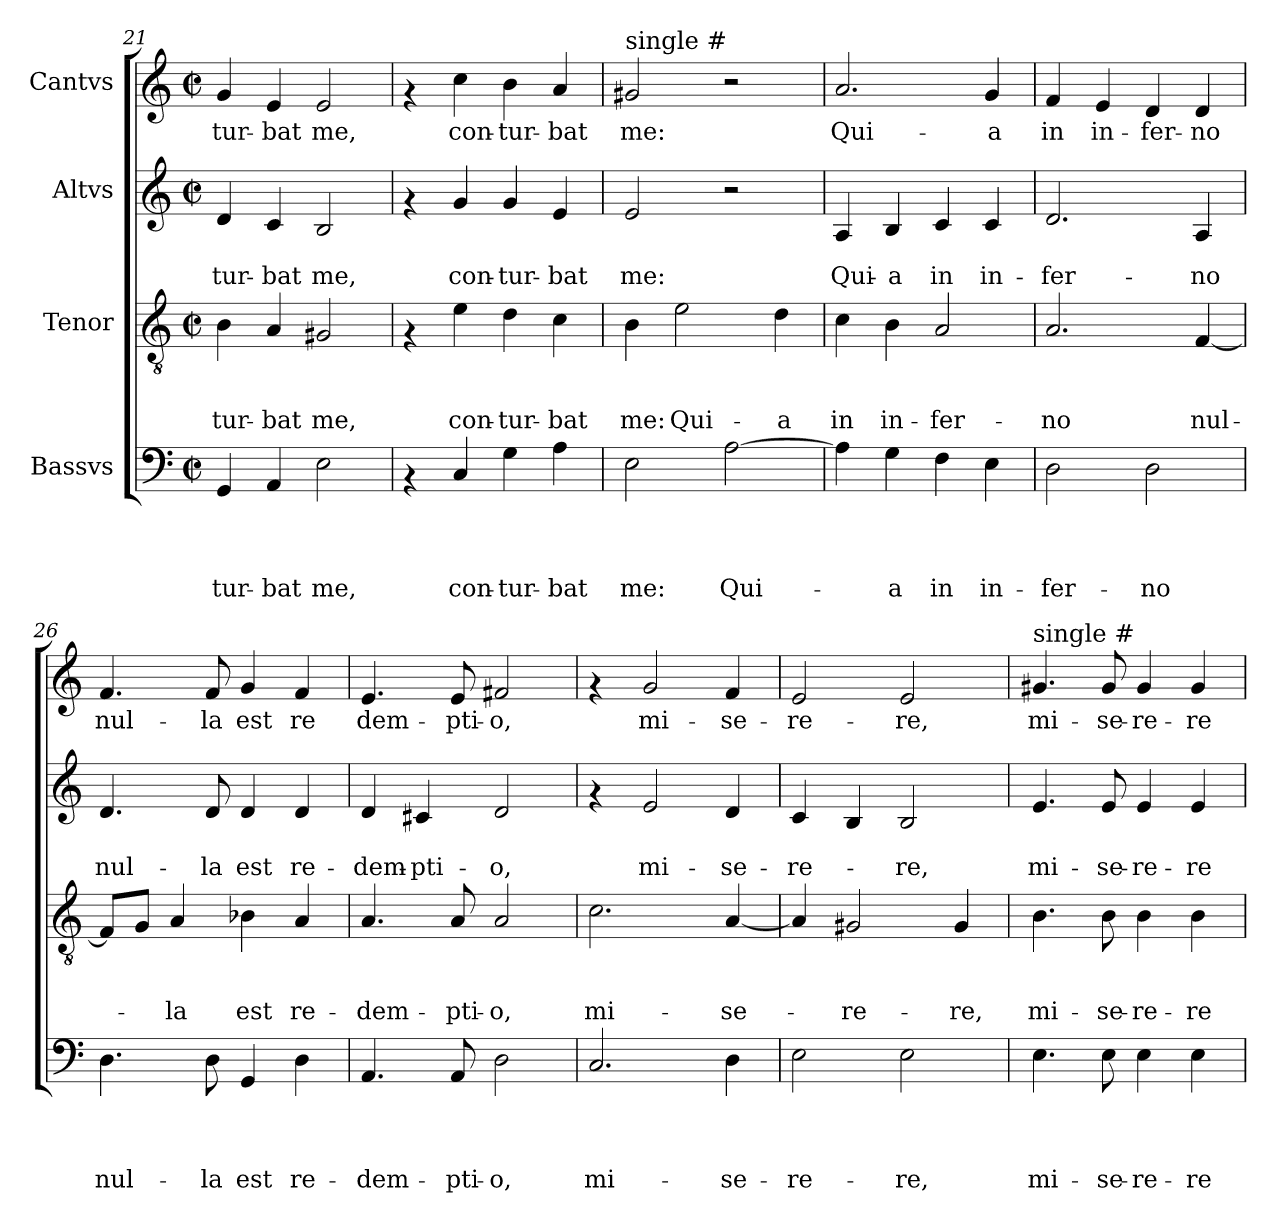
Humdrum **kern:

**kern	**text	**text	**text	**text	**kern	**text	**text	**text	**kern	**text	**text	**kern	**text
*part4	*part4	*part4	*part4	*part4	*part3	*part3	*part3	*part3	*part2	*part2	*part2	*part1	*part1
*staff4	*staff4	*staff4	*staff4	*staff4	*staff3	*staff3	*staff3	*staff3	*staff2	*staff2	*staff2	*staff1	*staff1
*I"Bassvs	*	*	*	*	*I"Tenor	*	*	*	*I"Altvs	*	*	*I"Cantvs	*
*clefF4	*	*	*	*	*clefGv2	*	*	*	*clefG2	*	*	*clefG2	*
*k[]	*	*	*	*	*k[]	*	*	*	*k[]	*	*	*k[]	*
*C:	*	*	*	*	*C:	*	*	*	*C:	*	*	*C:	*
*M2/2	*	*	*	*	*M2/2	*	*	*	*M2/2	*	*	*M2/2	*
*met(c|)	*	*	*	*	*met(c|)	*	*	*	*met(c|)	*	*	*met(c|)	*
=21	=21	=21	=21	=21	=21	=21	=21	=21	=21	=21	=21	=21	=21
!	!	!	!	!LO:LY:b	!	!	!	!LO:LY:b	!	!	!LO:LY:b	!	!LO:LY:b
4GG/	.	.	.	-tur-	4B\	.	.	-tur-	4d/	.	-tur-	4g/	-tur-
!	!	!	!	!LO:LY:b	!	!	!	!LO:LY:b	!	!	!LO:LY:b	!	!LO:LY:b
4AA/	.	.	.	-bat	4A/	.	.	-bat	4c/	.	-bat	4e/	-bat
!	!	!	!	!LO:LY:b	!	!	!	!LO:LY:b	!	!	!LO:LY:b	!	!LO:LY:b
2E\	.	.	.	me,	2G#X/	.	.	me,	2B/	.	me,	2e/	me,
=22	=22	=22	=22	=22	=22	=22	=22	=22	=22	=22	=22	=22	=22
4rAA	.	.	.	.	4rF	.	.	.	4rf	.	.	4rf	.
!	!	!	!	!LO:LY:b	!	!	!	!LO:LY:b	!	!	!LO:LY:b	!	!LO:LY:b
4C/	.	.	.	con-	4e\	.	.	con-	4g/	.	con-	4cc\	con-
!	!	!	!	!LO:LY:b	!	!	!	!LO:LY:b	!	!	!LO:LY:b	!	!LO:LY:b
4G\	.	.	.	-tur-	4d\	.	.	-tur-	4g/	.	-tur-	4b\	-tur-
!	!	!	!	!LO:LY:b	!	!	!	!LO:LY:b	!	!	!LO:LY:b	!	!LO:LY:b
4A\	.	.	.	-bat	4c\	.	.	-bat	4e/	.	-bat	4a/	-bat
=23	=23	=23	=23	=23	=23	=23	=23	=23	=23	=23	=23	=23	=23
!	!	!	!	!	!	!	!	!	!	!	!	!LO:TX:a:t=single #	!
!	!	!	!	!LO:LY:b	!	!	!	!LO:LY:b	!	!	!LO:LY:b	!	!LO:LY:b
2E\	.	.	.	me:	4B\	.	.	me:	2e/	.	me:	2g#/	me:
!	!	!	!	!	!	!	!	!LO:LY:b	!	!	!	!	!
.	.	.	.	.	2e\	.	.	Qui-	.	.	.	.	.
!	!	!	!	!LO:LY:b	!	!	!	!	!	!	!	!	!
[<2A\	.	.	.	Qui-	.	.	.	.	2r	.	.	2r	.
!	!	!	!	!	!	!	!	!LO:LY:b	!	!	!	!	!
.	.	.	.	.	4d\	.	.	-a	.	.	.	.	.
!!LO:LB:g=z
=24	=24	=24	=24	=24	=24	=24	=24	=24	=24	=24	=24	=24	=24
!	!	!	!	!	!	!	!	!LO:LY:b	!	!	!LO:LY:b	!	!LO:LY:b
4A\]	.	.	.	.	4c\	.	.	in	4A/	.	Qui-	2.a/	Qui-
!	!	!	!	!LO:LY:b	!	!	!	!LO:LY:b	!	!	!LO:LY:b	!	!
4G\	.	.	.	-a	4B\	.	.	in-	4B/	.	-a	.	.
!	!	!	!	!LO:LY:b	!	!	!	!LO:LY:b	!	!	!LO:LY:b	!	!
4F\	.	.	.	in	2A/	.	.	-fer-	4c/	.	in	.	.
!	!	!	!	!LO:LY:b	!	!	!	!	!	!	!LO:LY:b	!	!LO:LY:b
4E\	.	.	.	in-	.	.	.	.	4c/	.	in-	4g/	-a
=25	=25	=25	=25	=25	=25	=25	=25	=25	=25	=25	=25	=25	=25
!	!	!	!	!LO:LY:b	!	!	!	!LO:LY:b	!	!	!LO:LY:b	!	!LO:LY:b
2D\	.	.	.	-fer-	2.A/	.	.	-no	2.d/	.	-fer-	4f/	in
!	!	!	!	!	!	!	!	!	!	!	!	!	!LO:LY:b
.	.	.	.	.	.	.	.	.	.	.	.	4e/	in-
!	!	!	!	!LO:LY:b	!	!	!	!	!	!	!	!	!LO:LY:b
2D\	.	.	.	-no	.	.	.	.	.	.	.	4d/	-fer-
!	!	!	!	!	!	!	!	!LO:LY:b	!	!	!LO:LY:b	!	!LO:LY:b
.	.	.	.	.	[<4F/	.	.	nul-	4A/	.	-no	4d/	-no
=26	=26	=26	=26	=26	=26	=26	=26	=26	=26	=26	=26	=26	=26
!	!	!	!	!LO:LY:b	!	!	!	!	!	!	!LO:LY:b	!	!LO:LY:b
4.D\	.	.	.	nul-	8F/L]	.	.	.	4.d/	.	nul-	4.f/	nul-
.	.	.	.	.	8G/J	.	.	.	.	.	.	.	.
!	!	!	!	!	!	!	!	!LO:LY:b	!	!	!	!	!
.	.	.	.	.	4A/	.	.	-la	.	.	.	.	.
!	!	!	!	!LO:LY:b	!	!	!	!	!	!	!LO:LY:b	!	!LO:LY:b
8D\	.	.	.	-la	.	.	.	.	8d/	.	-la	8f/	-la
!	!	!	!	!LO:LY:b	!	!	!	!LO:LY:b	!	!	!LO:LY:b	!	!LO:LY:b
4GG/	.	.	.	est	4B-X\	.	.	est	4d/	.	est	4g/	est
!	!	!	!	!LO:LY:b	!	!	!	!LO:LY:b	!	!	!LO:LY:b	!	!LO:LY:b
4D\	.	.	.	re-	4A/	.	.	re-	4d/	.	re-	4f/	re
=27	=27	=27	=27	=27	=27	=27	=27	=27	=27	=27	=27	=27	=27
!	!	!	!	!LO:LY:b	!	!	!	!LO:LY:b	!	!	!LO:LY:b	!	!LO:LY:b
4.AA/	.	.	.	-dem-	4.A/	.	.	-dem-	4d/	.	-dem-	4.e/	dem-
!	!	!	!	!	!	!	!	!	!	!	!LO:LY:b	!	!
.	.	.	.	.	.	.	.	.	4c#X/	.	-pti-	.	.
!	!	!	!	!LO:LY:b	!	!	!	!LO:LY:b	!	!	!	!	!LO:LY:b
8AA/	.	.	.	-pti-	8A/	.	.	-pti-	.	.	.	8e/	-pti-
!	!	!	!	!LO:LY:b	!	!	!	!LO:LY:b	!	!	!LO:LY:b	!	!LO:LY:b
2D\	.	.	.	-o,	2A/	.	.	-o,	2d/	.	-o,	2f#X/	-o,
=28	=28	=28	=28	=28	=28	=28	=28	=28	=28	=28	=28	=28	=28
!	!	!	!	!LO:LY:b	!	!	!	!LO:LY:b	!	!	!	!	!
2.C/	.	.	.	mi-	2.c\	.	.	mi-	4rf	.	.	4rf	.
!	!	!	!	!	!	!	!	!	!	!	!LO:LY:b	!	!LO:LY:b
.	.	.	.	.	.	.	.	.	2e/	.	mi-	2g/	mi-
!	!	!	!	!LO:LY:b	!	!	!	!LO:LY:b	!	!	!LO:LY:b	!	!LO:LY:b
4D\	.	.	.	-se-	[<4A/	.	.	-se-	4d/	.	-se-	4f/	-se-
=29	=29	=29	=29	=29	=29	=29	=29	=29	=29	=29	=29	=29	=29
!	!	!	!	!LO:LY:b	!	!	!	!	!	!	!LO:LY:b	!	!LO:LY:b
2E\	.	.	.	-re-	4A/]	.	.	.	4c/	.	-re-	2e/	-re-
!	!	!	!	!	!	!	!	!LO:LY:b	!	!	!	!	!
.	.	.	.	.	2G#X/	.	.	-re-	4B/	.	.	.	.
!	!	!	!	!LO:LY:b	!	!	!	!	!	!	!LO:LY:b	!	!LO:LY:b
2E\	.	.	.	-re,	.	.	.	.	2B/	.	-re,	2e/	-re,
!	!	!	!	!	!	!	!	!LO:LY:b	!	!	!	!	!
.	.	.	.	.	4G#/	.	.	-re,	.	.	.	.	.
!!LO:PB:g=z
=30	=30	=30	=30	=30	=30	=30	=30	=30	=30	=30	=30	=30	=30
!	!	!	!	!	!	!	!	!	!	!	!	!LO:TX:a:t=single #	!
!	!	!	!	!LO:LY:b	!	!	!	!LO:LY:b	!	!	!LO:LY:b	!	!LO:LY:b
4.E\	.	.	.	mi-	4.B\	.	.	mi-	4.e/	.	mi-	4.g#/	mi-
!	!	!	!	!LO:LY:b	!	!	!	!LO:LY:b	!	!	!LO:LY:b	!	!LO:LY:b
8E\	.	.	.	-se-	8B\	.	.	-se-	8e/	.	-se-	8g#/	-se-
!	!	!	!	!LO:LY:b	!	!	!	!LO:LY:b	!	!	!LO:LY:b	!	!LO:LY:b
4E\	.	.	.	-re-	4B\	.	.	-re-	4e/	.	-re-	4g#/	-re-
!	!	!	!	!LO:LY:b	!	!	!	!LO:LY:b	!	!	!LO:LY:b	!	!LO:LY:b
4E\	.	.	.	-re	4B\	.	.	-re	4e/	.	-re	4g#/	-re
=	=	=	=	=	=	=	=	=	=	=	=	=	=
*-	*-	*-	*-	*-	*-	*-	*-	*-	*-	*-	*-	*-	*-
